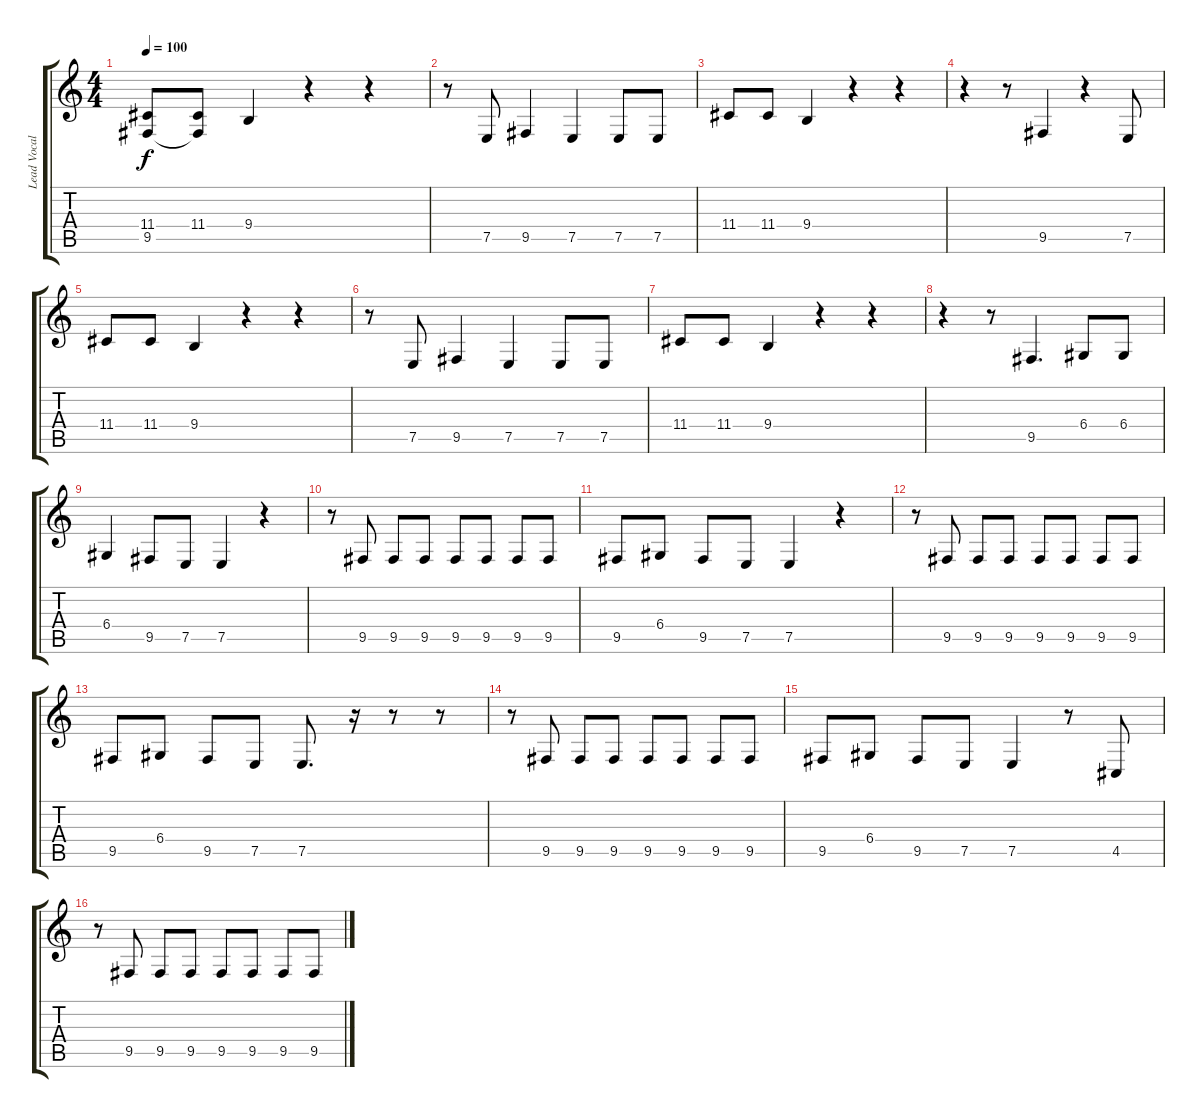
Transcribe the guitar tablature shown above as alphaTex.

\track ("Lead Vocals" "Lead Vocal") {instrument trumpet}
\staff {score tabs}
\tuning (E4 B3 G3 D3 A2 E2) {hide}
\ts (4 4)
\tempo 100
\clef g2
\ks c
(11.4 9.5{t}).8{dy f} (11.4 9.5{t}).8 9.4.4 r.4 r.4 |
r.8 7.5.8 9.5.4 7.5.4 7.5.8 7.5.8 |
11.4.8 11.4.8 9.4.4 r.4 r.4 |
r.4 r.8 9.5.4 r.4 7.5.8 |
11.4.8 11.4.8 9.4.4 r.4 r.4 |
r.8 7.5.8 9.5.4 7.5.4 7.5.8 7.5.8 |
11.4.8 11.4.8 9.4.4 r.4 r.4 |
r.4 r.8 9.5.4{d} 6.4.8 6.4.8 |
6.4.4 9.5.8 7.5.8 7.5.4 r.4 |
r.8 9.5.8 9.5.8 9.5.8 9.5.8 9.5.8 9.5.8 9.5.8 |
9.5.8 6.4.8 9.5.8 7.5.8 7.5.4 r.4 |
r.8 9.5.8 9.5.8 9.5.8 9.5.8 9.5.8 9.5.8 9.5.8 |
9.5.8 6.4.8 9.5.8 7.5.8 7.5.8{d} r.16 r.8 r.8 |
r.8 9.5.8 9.5.8 9.5.8 9.5.8 9.5.8 9.5.8 9.5.8 |
9.5.8 6.4.8 9.5.8 7.5.8 7.5.4 r.8 4.5.8 |
r.8 9.5.8 9.5.8 9.5.8 9.5.8 9.5.8 9.5.8 9.5.8
